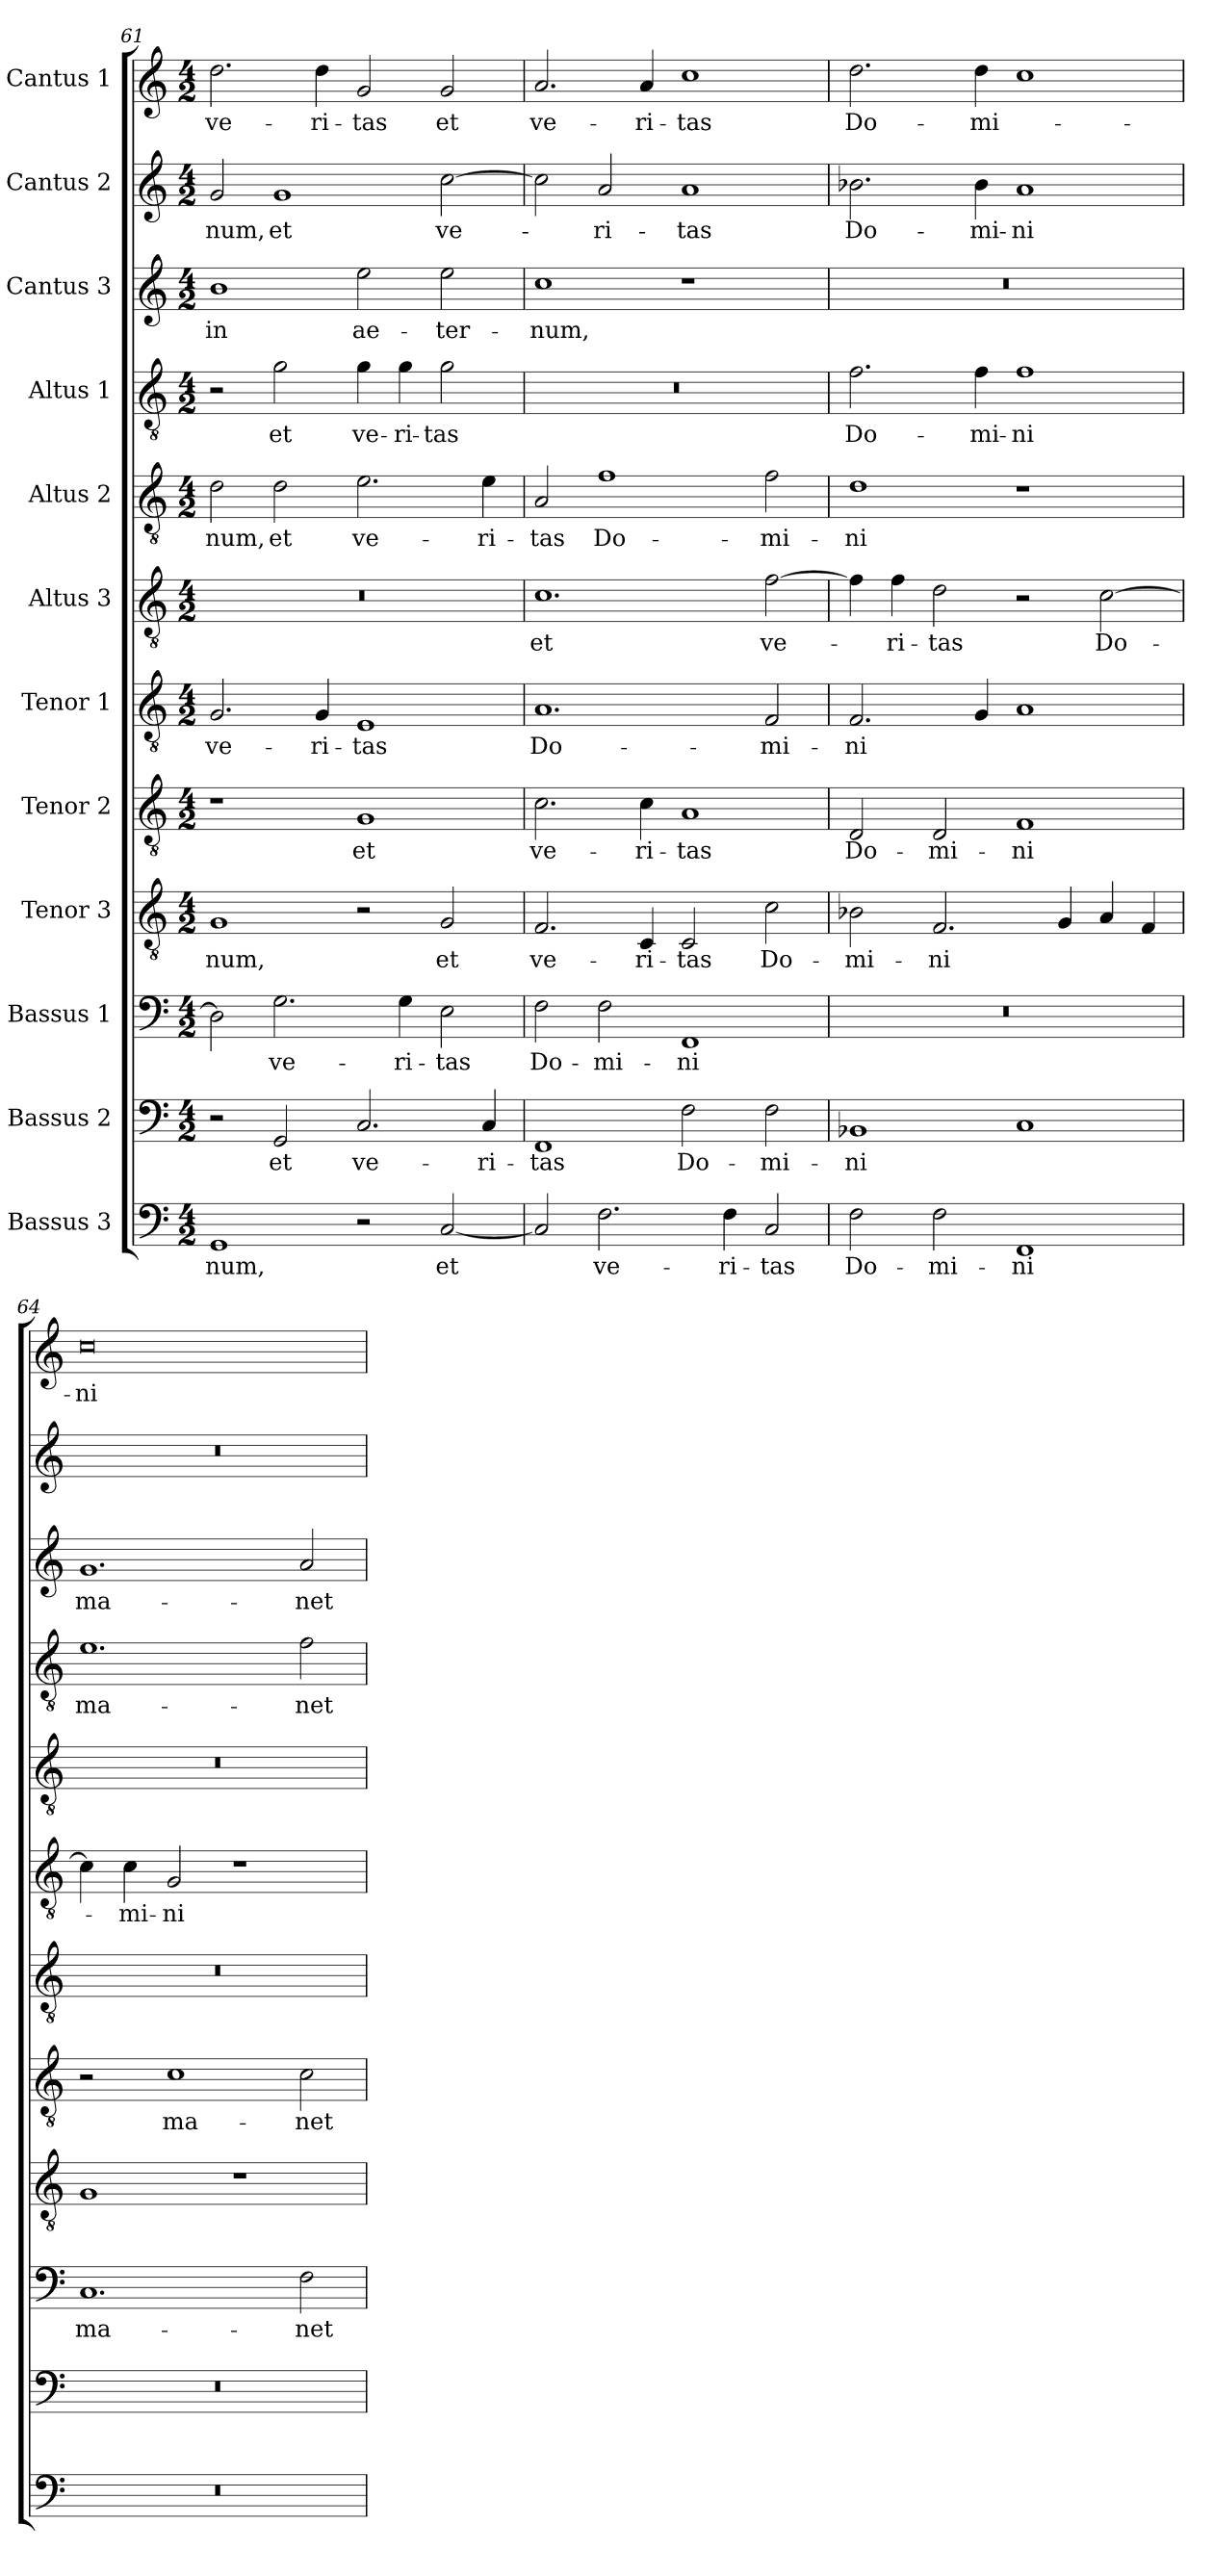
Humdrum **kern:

**kern	**text	**kern	**text	**kern	**text	**kern	**text	**kern	**text	**kern	**text	**kern	**text	**kern	**text	**kern	**text	**kern	**text	**kern	**text	**kern	**text
*part12	*part12	*part11	*part11	*part10	*part10	*part9	*part9	*part8	*part8	*part7	*part7	*part6	*part6	*part5	*part5	*part4	*part4	*part3	*part3	*part2	*part2	*part1	*part1
*staff12	*staff12	*staff11	*staff11	*staff10	*staff10	*staff9	*staff9	*staff8	*staff8	*staff7	*staff7	*staff6	*staff6	*staff5	*staff5	*staff4	*staff4	*staff3	*staff3	*staff2	*staff2	*staff1	*staff1
*I"Bassus 3	*	*I"Bassus 2	*	*I"Bassus 1	*	*I"Tenor 3	*	*I"Tenor 2	*	*I"Tenor 1	*	*I"Altus 3	*	*I"Altus 2	*	*I"Altus 1	*	*I"Cantus 3	*	*I"Cantus 2	*	*I"Cantus 1	*
*clefF4	*	*clefF4	*	*clefF4	*	*clefGv2	*	*clefGv2	*	*clefGv2	*	*clefGv2	*	*clefGv2	*	*clefGv2	*	*clefG2	*	*clefG2	*	*clefG2	*
*k[]	*	*k[]	*	*k[]	*	*k[]	*	*k[]	*	*k[]	*	*k[]	*	*k[]	*	*k[]	*	*k[]	*	*k[]	*	*k[]	*
*C:	*	*C:	*	*C:	*	*C:	*	*C:	*	*C:	*	*C:	*	*C:	*	*C:	*	*C:	*	*C:	*	*C:	*
*M4/2	*	*M4/2	*	*M4/2	*	*M4/2	*	*M4/2	*	*M4/2	*	*M4/2	*	*M4/2	*	*M4/2	*	*M4/2	*	*M4/2	*	*M4/2	*
=61	=61	=61	=61	=61	=61	=61	=61	=61	=61	=61	=61	=61	=61	=61	=61	=61	=61	=61	=61	=61	=61	=61	=61
!	!LO:LY:b	!	!	!	!	!	!LO:LY:b	!	!	!	!LO:LY:b	!	!	!	!LO:LY:b	!	!	!	!LO:LY:b	!	!LO:LY:b	!	!LO:LY:b
1GG	-num,	2r	.	2D\]	.	1G	-num,	1r	.	2.G/	ve-	0r	.	2d\	-num,	2r	.	1b	in	2g/	-num,	2.dd\	ve-
!	!	!	!LO:LY:b	!	!LO:LY:b	!	!	!	!	!	!	!	!	!	!LO:LY:b	!	!LO:LY:b	!	!	!	!LO:LY:b	!	!
.	.	2GG/	et	2.G\	ve-	.	.	.	.	.	.	.	.	2d\	et	2g\	et	.	.	1g	et	.	.
!	!	!	!	!	!	!	!	!	!	!	!LO:LY:b	!	!	!	!	!	!	!	!	!	!	!	!LO:LY:b
.	.	.	.	.	.	.	.	.	.	4G/	-ri-	.	.	.	.	.	.	.	.	.	.	4dd\	-ri-
!	!	!	!LO:LY:b	!	!	!	!	!	!LO:LY:b	!	!LO:LY:b	!	!	!	!LO:LY:b	!	!LO:LY:b	!	!LO:LY:b	!	!	!	!LO:LY:b
2r	.	2.C/	ve-	.	.	2r	.	1G	et	1E	-tas	.	.	2.e\	ve-	4g\	ve-	2ee\	ae-	.	.	2g/	-tas
!	!	!	!	!	!LO:LY:b	!	!	!	!	!	!	!	!	!	!	!	!LO:LY:b	!	!	!	!	!	!
.	.	.	.	4G\	-ri-	.	.	.	.	.	.	.	.	.	.	4g\	-ri-	.	.	.	.	.	.
!	!LO:LY:b	!	!	!	!LO:LY:b	!	!LO:LY:b	!	!	!	!	!	!	!	!	!	!LO:LY:b	!	!LO:LY:b	!	!LO:LY:b	!	!LO:LY:b
[2C/	et	.	.	2E\	-tas	2G/	et	.	.	.	.	.	.	.	.	2g\	-tas	2ee\	-ter-	[2cc\	ve-	2g/	et
!	!	!	!LO:LY:b	!	!	!	!	!	!	!	!	!	!	!	!LO:LY:b	!	!	!	!	!	!	!	!
.	.	4C/	-ri-	.	.	.	.	.	.	.	.	.	.	4e\	-ri-	.	.	.	.	.	.	.	.
=62	=62	=62	=62	=62	=62	=62	=62	=62	=62	=62	=62	=62	=62	=62	=62	=62	=62	=62	=62	=62	=62	=62	=62
!	!	!	!LO:LY:b	!	!LO:LY:b	!	!LO:LY:b	!	!LO:LY:b	!	!LO:LY:b	!	!LO:LY:b	!	!LO:LY:b	!	!	!	!LO:LY:b	!	!	!	!LO:LY:b
2C/]	.	1FF	-tas	2F\	Do-	2.F/	ve-	2.c\	ve-	1.A	Do-	1.c	et	2A/	-tas	0r	.	1cc	-num,	2cc\]	.	2.a/	ve-
!	!LO:LY:b	!	!	!	!LO:LY:b	!	!	!	!	!	!	!	!	!	!LO:LY:b	!	!	!	!	!	!LO:LY:b	!	!
2.F\	ve-	.	.	2F\	-mi-	.	.	.	.	.	.	.	.	1f	Do-	.	.	.	.	2a/	-ri-	.	.
!	!	!	!	!	!	!	!LO:LY:b	!	!LO:LY:b	!	!	!	!	!	!	!	!	!	!	!	!	!	!LO:LY:b
.	.	.	.	.	.	4C/	-ri-	4c\	-ri-	.	.	.	.	.	.	.	.	.	.	.	.	4a/	-ri-
!	!	!	!LO:LY:b	!	!LO:LY:b	!	!LO:LY:b	!	!LO:LY:b	!	!	!	!	!	!	!	!	!	!	!	!LO:LY:b	!	!LO:LY:b
.	.	2F\	Do-	1FF	-ni	2C/	-tas	1A	-tas	.	.	.	.	.	.	.	.	1r	.	1a	-tas	1cc	-tas
!	!LO:LY:b	!	!	!	!	!	!	!	!	!	!	!	!	!	!	!	!	!	!	!	!	!	!
4F\	-ri-	.	.	.	.	.	.	.	.	.	.	.	.	.	.	.	.	.	.	.	.	.	.
!	!LO:LY:b	!	!LO:LY:b	!	!	!	!LO:LY:b	!	!	!	!LO:LY:b	!	!LO:LY:b	!	!LO:LY:b	!	!	!	!	!	!	!	!
2C/	-tas	2F\	-mi-	.	.	2c\	Do-	.	.	2F/	-mi-	[2f\	ve-	2f\	-mi-	.	.	.	.	.	.	.	.
=63	=63	=63	=63	=63	=63	=63	=63	=63	=63	=63	=63	=63	=63	=63	=63	=63	=63	=63	=63	=63	=63	=63	=63
!	!LO:LY:b	!	!LO:LY:b	!	!	!	!LO:LY:b	!	!LO:LY:b	!	!LO:LY:b	!	!	!	!LO:LY:b	!	!LO:LY:b	!	!	!	!LO:LY:b	!	!LO:LY:b
2F\	Do-	1BB-X	-ni	0r	.	2B-X\	-mi-	2D/	Do-	2.F/	-ni	4f\]	.	1d	-ni	2.f\	Do-	0r	.	2.b-X\	Do-	2.dd\	Do-
!	!	!	!	!	!	!	!	!	!	!	!	!	!LO:LY:b	!	!	!	!	!	!	!	!	!	!
.	.	.	.	.	.	.	.	.	.	.	.	4f\	-ri-	.	.	.	.	.	.	.	.	.	.
!	!LO:LY:b	!	!	!	!	!	!LO:LY:b	!	!LO:LY:b	!	!	!	!LO:LY:b	!	!	!	!	!	!	!	!	!	!
2F\	-mi-	.	.	.	.	2.F/	-ni	2D/	-mi-	.	.	2d\	-tas	.	.	.	.	.	.	.	.	.	.
!	!	!	!	!	!	!	!	!	!	!	!	!	!	!	!	!	!LO:LY:b	!	!	!	!LO:LY:b	!	!LO:LY:b
.	.	.	.	.	.	.	.	.	.	4G/	.	.	.	.	.	4f\	-mi-	.	.	4b-\	-mi-	4dd\	-mi-
!	!LO:LY:b	!	!	!	!	!	!	!	!LO:LY:b	!	!	!	!	!	!	!	!LO:LY:b	!	!	!	!LO:LY:b	!	!
1FF	-ni	1C	.	.	.	.	.	1F	-ni	1A	.	2r	.	1r	.	1f	-ni	.	.	1a	-ni	1cc	.
.	.	.	.	.	.	4G/	.	.	.	.	.	.	.	.	.	.	.	.	.	.	.	.	.
!	!	!	!	!	!	!	!	!	!	!	!	!	!LO:LY:b	!	!	!	!	!	!	!	!	!	!
.	.	.	.	.	.	4A/	.	.	.	.	.	[2c\	Do-	.	.	.	.	.	.	.	.	.	.
.	.	.	.	.	.	4F/	.	.	.	.	.	.	.	.	.	.	.	.	.	.	.	.	.
=64	=64	=64	=64	=64	=64	=64	=64	=64	=64	=64	=64	=64	=64	=64	=64	=64	=64	=64	=64	=64	=64	=64	=64
!	!	!	!	!	!LO:LY:b	!	!	!	!	!	!	!	!	!	!	!	!LO:LY:b	!	!LO:LY:b	!	!	!	!LO:LY:b
0r	.	0r	.	1.C	ma-	1G	.	2r	.	0r	.	4c\]	.	0r	.	1.e	ma-	1.g	ma-	0r	.	0cc	-ni
!	!	!	!	!	!	!	!	!	!	!	!	!	!LO:LY:b	!	!	!	!	!	!	!	!	!	!
.	.	.	.	.	.	.	.	.	.	.	.	4c\	-mi-	.	.	.	.	.	.	.	.	.	.
!	!	!	!	!	!	!	!	!	!LO:LY:b	!	!	!	!LO:LY:b	!	!	!	!	!	!	!	!	!	!
.	.	.	.	.	.	.	.	1c	ma-	.	.	2G/	-ni	.	.	.	.	.	.	.	.	.	.
.	.	.	.	.	.	1r	.	.	.	.	.	1r	.	.	.	.	.	.	.	.	.	.	.
!	!	!	!	!	!LO:LY:b	!	!	!	!LO:LY:b	!	!	!	!	!	!	!	!LO:LY:b	!	!LO:LY:b	!	!	!	!
.	.	.	.	2F\	-net	.	.	2c\	-net	.	.	.	.	.	.	2f\	-net	2a/	-net	.	.	.	.
=	=	=	=	=	=	=	=	=	=	=	=	=	=	=	=	=	=	=	=	=	=	=	=
*-	*-	*-	*-	*-	*-	*-	*-	*-	*-	*-	*-	*-	*-	*-	*-	*-	*-	*-	*-	*-	*-	*-	*-
